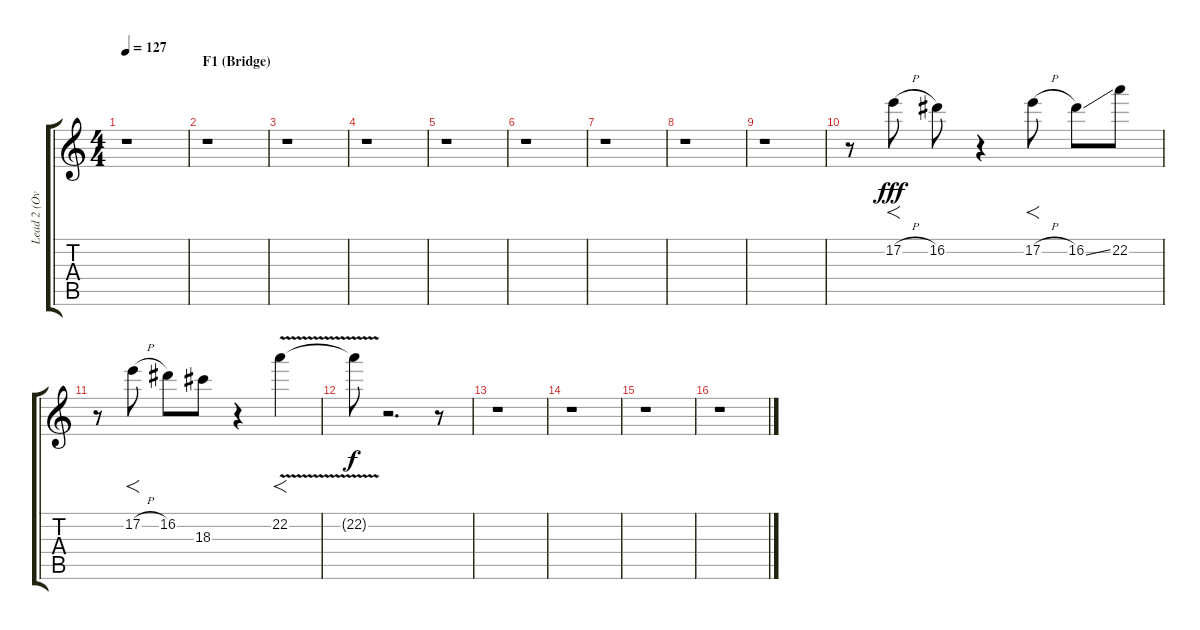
\track ("Lead 2 (Overdub)" "Lead 2 (Ov") {instrument distortionguitar}
\staff {score tabs}
\tuning (E4 B3 G3 D3 A2 E2) {hide}
\ts (4 4)
\tempo 127
\clef g2
\ks c
r.1{dy f} |
\section ("" "F1 (Bridge)")
r.1 |
r.1 |
r.1 |
r.1 |
r.1 |
r.1 |
r.1 |
r.1 |
r.8{volume 16} 17.2{h}.8{f dy fff} 16.2.8 r.4 17.2{h}.8{f} 16.2{ss}.8 22.2.8 |
r.8 17.2{h}.8{f} 16.2.8 18.3.8 r.4 22.2{v}.4{f} |
22.2{t}.8{dy f} r.2{d} r.8 |
r.1{volume 14} |
r.1 |
r.1 |
r.1
